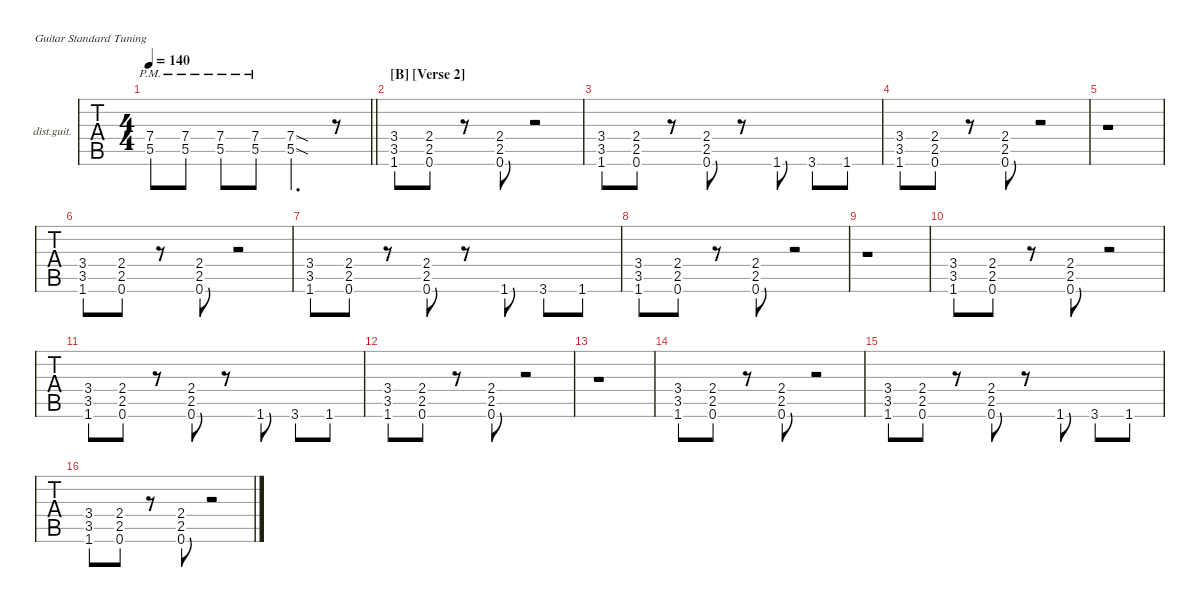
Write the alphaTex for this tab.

\defaultSystemsLayout 4
\hideDynamics
\bracketExtendMode nobrackets
\firstSystemTrackNameOrientation horizontal
\track ("Guitar Solo" "dist.guit.") {instrument distortionguitar}
\staff {tabs}
\tuning (E4 B3 G3 D3 A2 E2)
\ts (4 4)
\tempo 140
\clef g2
\barLineRight lightlight
\ks c
(7.4{pm} 5.5{pm}).8{dy f} (7.4{pm} 5.5{pm}).8 (7.4{pm} 5.5{pm}).8 (7.4{pm} 5.5{pm}).8 (7.4{sod} 5.5{sod}).4{d} r.8 |
\section ("B" "[Verse 2]")
(3.4 3.5 1.6).8 (2.4 2.5 0.6).8 r.8 (2.4 2.5 0.6).8 r.2 |
(3.4 3.5 1.6).8 (2.4 2.5 0.6).8 r.8 (2.4 2.5 0.6).8 r.8 1.6.8 3.6.8 1.6.8 |
(3.4 3.5 1.6).8 (2.4 2.5 0.6).8 r.8 (2.4 2.5 0.6).8 r.2 |
r.1 |
(3.4 3.5 1.6).8 (2.4 2.5 0.6).8 r.8 (2.4 2.5 0.6).8 r.2 |
(3.4 3.5 1.6).8 (2.4 2.5 0.6).8 r.8 (2.4 2.5 0.6).8 r.8 1.6.8 3.6.8 1.6.8 |
(3.4 3.5 1.6).8 (2.4 2.5 0.6).8 r.8 (2.4 2.5 0.6).8 r.2 |
r.1 |
(3.4 3.5 1.6).8 (2.4 2.5 0.6).8 r.8 (2.4 2.5 0.6).8 r.2 |
(3.4 3.5 1.6).8 (2.4 2.5 0.6).8 r.8 (2.4 2.5 0.6).8 r.8 1.6.8 3.6.8 1.6.8 |
(3.4 3.5 1.6).8 (2.4 2.5 0.6).8 r.8 (2.4 2.5 0.6).8 r.2 |
r.1 |
(3.4 3.5 1.6).8 (2.4 2.5 0.6).8 r.8 (2.4 2.5 0.6).8 r.2 |
(3.4 3.5 1.6).8 (2.4 2.5 0.6).8 r.8 (2.4 2.5 0.6).8 r.8 1.6.8 3.6.8 1.6.8 |
(3.4 3.5 1.6).8 (2.4 2.5 0.6).8 r.8 (2.4 2.5 0.6).8 r.2
